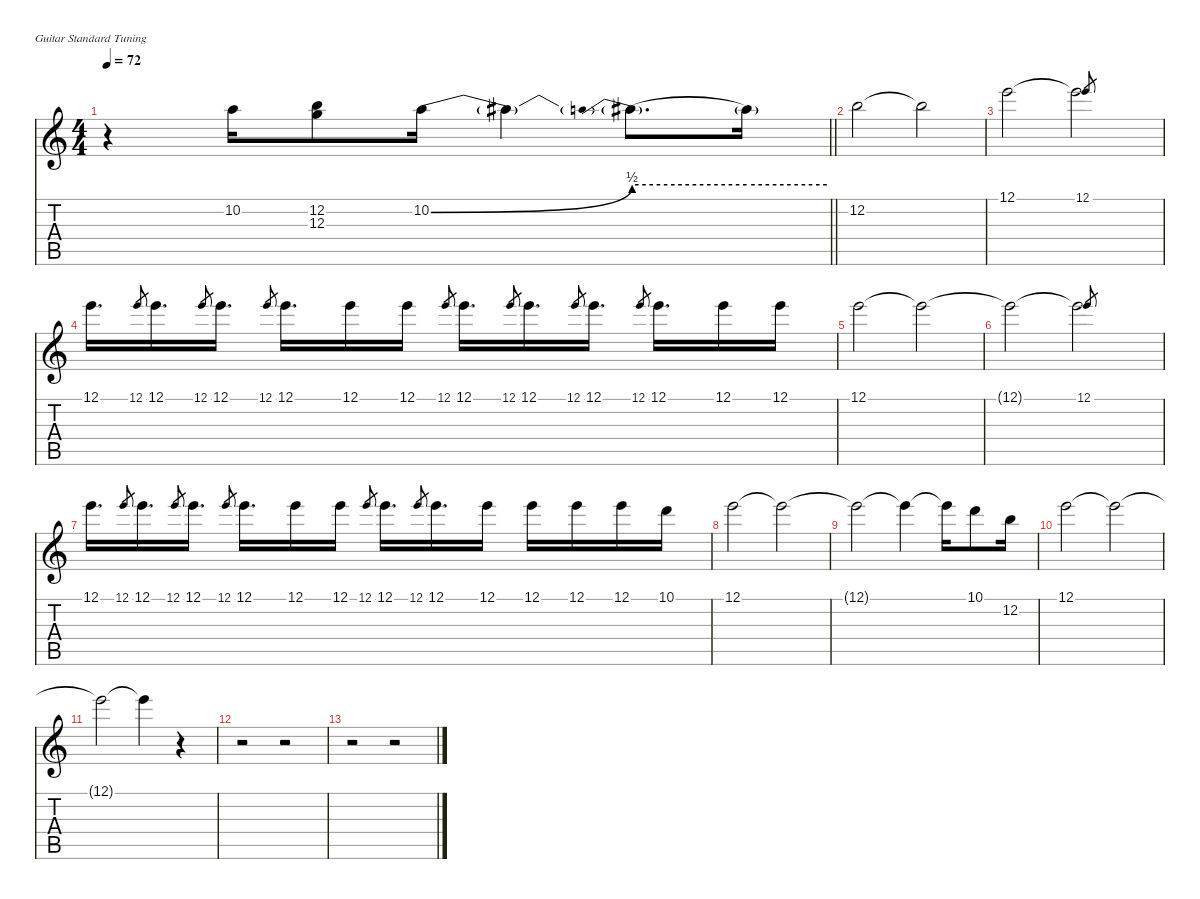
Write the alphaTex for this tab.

\defaultSystemsLayout 4
\hideDynamics
\bracketExtendMode nobrackets
\singleTrackTrackNamePolicy hidden
\multiTrackTrackNamePolicy hidden
\otherSystemsTrackNameOrientation horizontal
\track ("Guitar" "od.guit.") {instrument overdrivenguitar}
\staff {score tabs}
\tuning (E4 B3 G3 D3 A2 E2)
\ts (4 4)
\tempo 72
\clef g2
\barLineRight lightlight
\ks c
r.4{dy f beam Down} 10.2.16{beam Down} (12.2 12.3).8{beam Down} 10.2{be (bend 0 0 60 2)}.16{beam Down} 10.2{t}.4{beam Down} 10.2{be (prebend 0 2 60 2) t}.8{d beam Down} 10.2{be (hold 0 2 60 2) t}.16{beam Down} |
12.2.2{beam Down} 12.2{t}.2{beam Down} |
12.1.2{beam Down} 12.1{t}.2{beam Down} 12.1.8{gr dy mf beam Up} |
12.1.16{d dy f beam Down} 12.1.8{gr dy mp beam Up} 12.1.16{d dy mf beam Down} 12.1.8{gr beam Up} 12.1.16{d dy f beam Down} 12.1.8{gr dy mp beam Up} 12.1.16{d dy mf beam Down} 12.1.16{dy f beam Down} 12.1.16{dy mf beam Down} 12.1.8{gr beam Up} 12.1.16{d dy f beam Down} 12.1.8{gr dy mf beam Up} 12.1.16{d dy f beam Down} 12.1.8{gr dy mf beam Up} 12.1.16{d dy f beam Down} 12.1.8{gr dy mp beam Up} 12.1.16{d dy mf beam Down} 12.1.16{dy f beam Down} 12.1.16{dy mf beam Down} |
12.1.2{dy f beam Down} 12.1{t}.2{beam Down} |
12.1{t}.2{beam Down} 12.1{t}.2{beam Down} 12.1.8{gr dy mp beam Up} |
12.1.16{d dy mf beam Down} 12.1.8{gr beam Up} 12.1.16{d dy f beam Down} 12.1.8{gr dy mf beam Up} 12.1.16{d dy f beam Down} 12.1.8{gr dy mp beam Up} 12.1.16{d dy mf beam Down} 12.1.16{dy f beam Down} 12.1.16{dy mf beam Down} 12.1.8{gr beam Up} 12.1.16{d dy f beam Down} 12.1.8{gr dy mf beam Up} 12.1.16{d dy f beam Down} 12.1.16{dy mf beam Down} 12.1.16{beam Down} 12.1.16{beam Down} 12.1.16{dy f beam Down} 10.1.16{dy ff beam Down} |
12.1.2{beam Down} 12.1{t}.2{beam Down} |
12.1{t}.2{dy f beam Down} 12.1{t}.4{beam Down} 12.1{t}.16{beam Down} 10.1.8{beam Down} 12.2.16{dy mf beam Down} |
12.1.2{dy f beam Down} 12.1{t}.2{beam Down} |
12.1{t}.2{beam Down} 12.1{t}.4{beam Down} r.4{beam Down} |
r.2{beam Down} r.2{beam Down} |
r.2{beam Down} r.2{beam Down}
